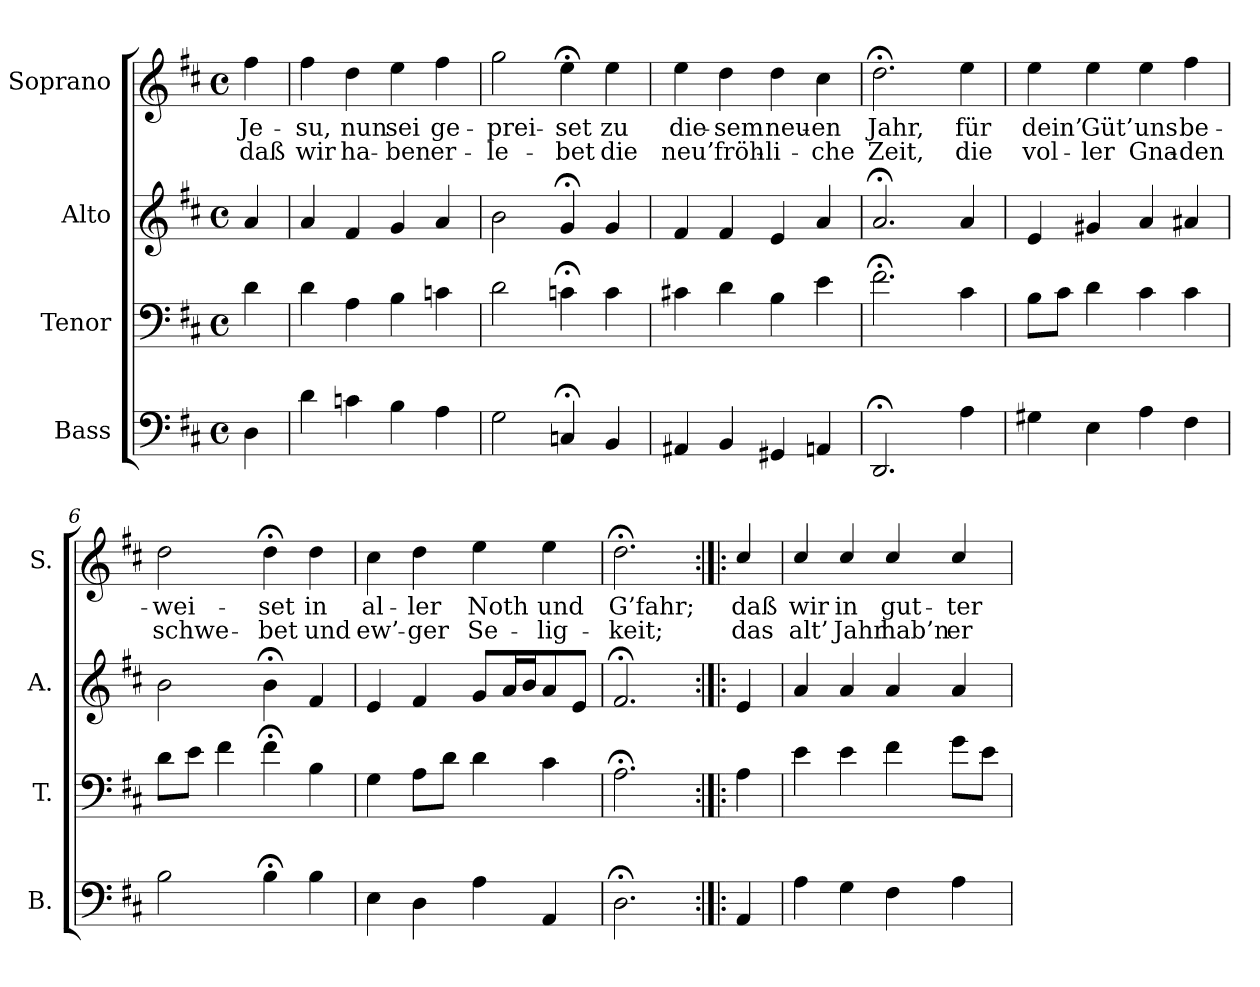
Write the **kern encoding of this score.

**kern	**kern	**kern	**kern	**text	**text
*part4	*part3	*part2	*part1	*part1	*part1
*staff4	*staff3	*staff2	*staff1	*staff1	*staff1
*I"Bass	*I"Tenor	*I"Alto	*I"Soprano	*	*
*I'B.	*I'T.	*I'A.	*I'S.	*	*
*clefF4	*clefF4	*clefG2	*clefG2	*	*
*k[f#c#]	*k[f#c#]	*k[f#c#]	*k[f#c#]	*	*
*D:	*D:	*D:	*D:	*	*
*M4/4	*M4/4	*M4/4	*M4/4	*	*
*met(c)	*met(c)	*met(c)	*met(c)	*	*
=	=	=	=	=	=
4D\	4d\	4a/	4ff#\	Je-	daß
=1	=1	=1	=1	=1	=1
4d\	4d\	4a/	4ff#\	-su,	wir
4cn\	4A\	4f#/	4dd\	nun	ha-
4B\	4B\	4g/	4ee\	sei	-ben
4A\	4cn\	4a/	4ff#\	ge-	er-
=2	=2	=2	=2	=2	=2
2G\	2d\	2b\	2gg\	-prei-	-le-
4Cn;</	4cn;<\	4g;</	4ee;<\	set	-bet
4BB/	4c\	4g/	4ee\	zu	die
=3	=3	=3	=3	=3	=3
4AA#X/	4c#X\	4f#/	4ee\	die-	neu’
4BB/	4d\	4f#/	4dd\	-sem	fröh-
4GG#X/	4B\	4e/	4dd\	neu-	-li-
4AAn/	4e\	4a/	4cc#\	-en	-che
=4	=4	=4	=4	=4	=4
2.DD;</	2.f#;<\	2.a;</	2.dd;<\	Jahr,	Zeit,
4A\	4c#\	4a/	4ee\	für	die
=5	=5	=5	=5	=5	=5
4G#X\	8B\L	4e/	4ee\	dein’	vol-
.	8c#\J	.	.	.	.
4E\	4d\	4g#X/	4ee\	Güt’	-ler
4A\	4c#\	4a/	4ee\	uns	Gna-
4F#\	4c#\	4a#X/	4ff#\	be-	-den
!!LO:LB:g=z
=6	=6	=6	=6	=6	=6
2B\	8d\L	2b\	2dd\	-wei-	schwe-
.	8e\J	.	.	.	.
.	4f#\	.	.	.	.
4B;<\	4f#;<\	4b;<\	4dd;<\	-set	-bet
4B\	4B\	4f#/	4dd\	in	und
=7	=7	=7	=7	=7	=7
4E\	4G\	4e/	4cc#\	al-	ew’-
4D\	8A\L	4f#/	4dd\	-ler	-ger
.	8d\J	.	.	.	.
4A\	4d\	8g/L	4ee\	Noth	Se-
.	.	16a/L	.	.	.
.	.	16b/J	.	.	.
4AA/	4c#\	8a/	4ee\	und	-lig-
.	.	8e/J	.	.	.
=8	=8	=8	=8	=8	=8
2.D;<\	2.A;<\	2.f#;</	2.dd;<\	G’fahr;	-keit;
=8a:|!|:	=8a:|!|:	=8a:|!|:	=8a:|!|:	=8a:|!|:	=8a:|!|:
4AA/	4A\	4e/	4cc#/	daß	das
=9	=9	=9	=9	=9	=9
4A\	4e\	4a/	4cc#/	wir	alt’
4G\	4e\	4a/	4cc#/	in	Jahr
4F#\	4f#\	4a/	4cc#/	gut-	hab’n
4A\	8g\L	4a/	4cc#/	-ter	er-
.	8e\J	.	.	.	.
=	=	=	=	=	=
*-	*-	*-	*-	*-	*-
